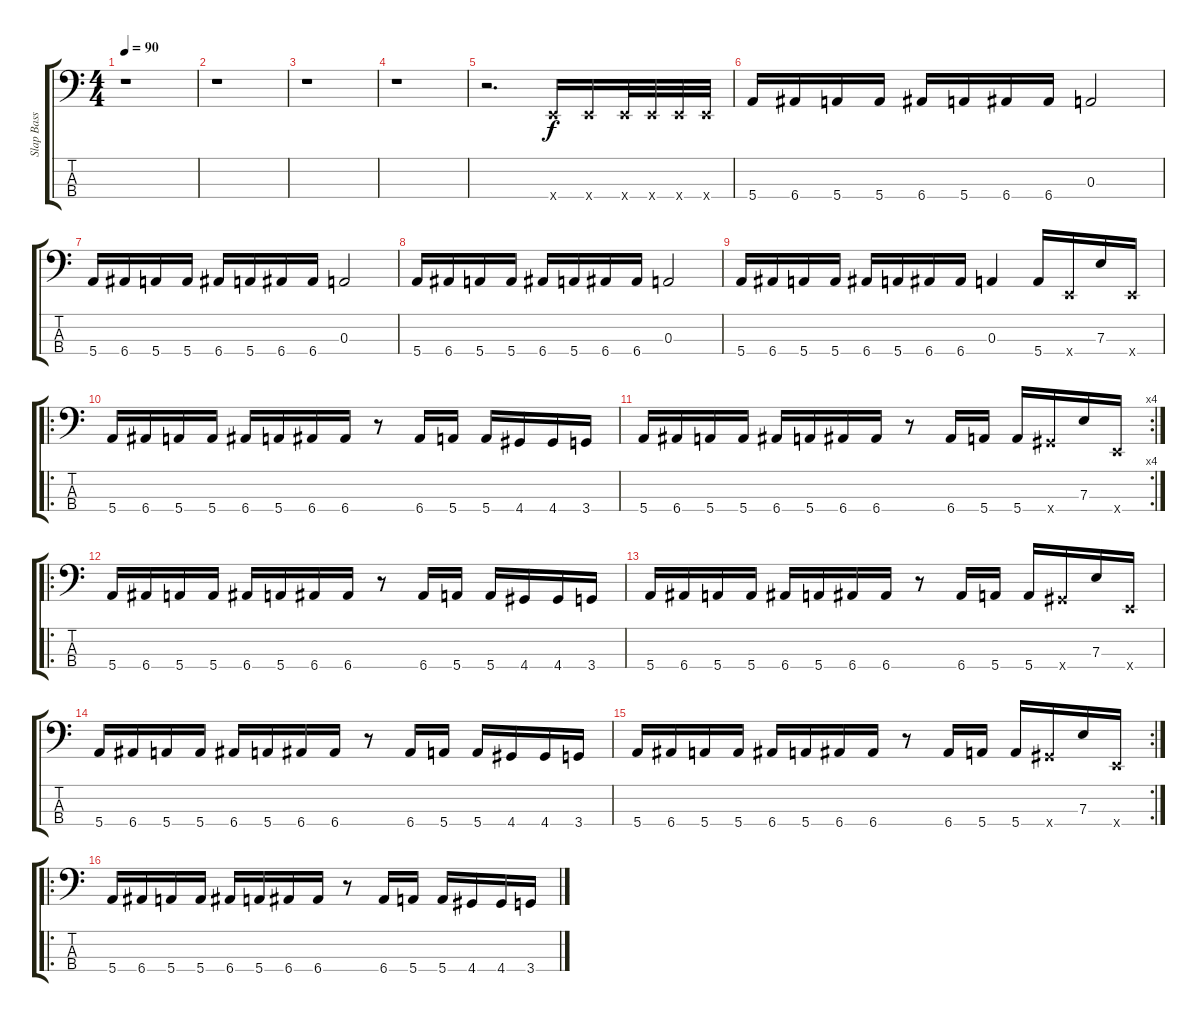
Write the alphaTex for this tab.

\track ("Slap Bass" "Slap Bass") {instrument slapbass1}
\staff {score tabs}
\tuning (G2 D2 A1 E1) {hide}
\ts (4 4)
\tempo 90
\clef f4
\ks c
r.1{dy f instrument slapbass1} |
r.1 |
r.1 |
r.1 |
r.2{d} 0.4{x}.16 0.4{x}.16 0.4{x}.32 0.4{x}.32 0.4{x}.32 0.4{x}.32 |
5.4.16 6.4.16 5.4.16 5.4.16 6.4.16 5.4.16 6.4.16 6.4.16 0.3.2 |
5.4.16 6.4.16 5.4.16 5.4.16 6.4.16 5.4.16 6.4.16 6.4.16 0.3.2 |
5.4.16 6.4.16 5.4.16 5.4.16 6.4.16 5.4.16 6.4.16 6.4.16 0.3.2 |
5.4.16 6.4.16 5.4.16 5.4.16 6.4.16 5.4.16 6.4.16 6.4.16 0.3.4 5.4.16 0.4{x}.16 7.3.16 0.4{x}.16 |
\ro
5.4.16 6.4.16 5.4.16 5.4.16 6.4.16 5.4.16 6.4.16 6.4.16 r.8 6.4.16 5.4.16 5.4.16 4.4.16 4.4.16 3.4.16 |
\rc 4
5.4.16 6.4.16 5.4.16 5.4.16 6.4.16 5.4.16 6.4.16 6.4.16 r.8 6.4.16 5.4.16 5.4.16 4.4{x}.16 7.3.16 0.4{x}.16 |
\ro
5.4.16{volume 8} 6.4.16 5.4.16 5.4.16 6.4.16 5.4.16 6.4.16 6.4.16 r.8 6.4.16 5.4.16 5.4.16 4.4.16 4.4.16 3.4.16 |
5.4.16 6.4.16 5.4.16 5.4.16 6.4.16 5.4.16 6.4.16 6.4.16 r.8 6.4.16 5.4.16 5.4.16 4.4{x}.16 7.3.16 0.4{x}.16 |
5.4.16 6.4.16 5.4.16 5.4.16 6.4.16 5.4.16 6.4.16 6.4.16 r.8 6.4.16 5.4.16 5.4.16 4.4.16 4.4.16 3.4.16 |
\rc 2
5.4.16 6.4.16 5.4.16 5.4.16 6.4.16 5.4.16 6.4.16 6.4.16 r.8 6.4.16 5.4.16 5.4.16 4.4{x}.16 7.3.16 0.4{x}.16 |
\ro
5.4.16{volume 13} 6.4.16 5.4.16 5.4.16 6.4.16 5.4.16 6.4.16 6.4.16 r.8 6.4.16 5.4.16 5.4.16 4.4.16 4.4.16 3.4.16
